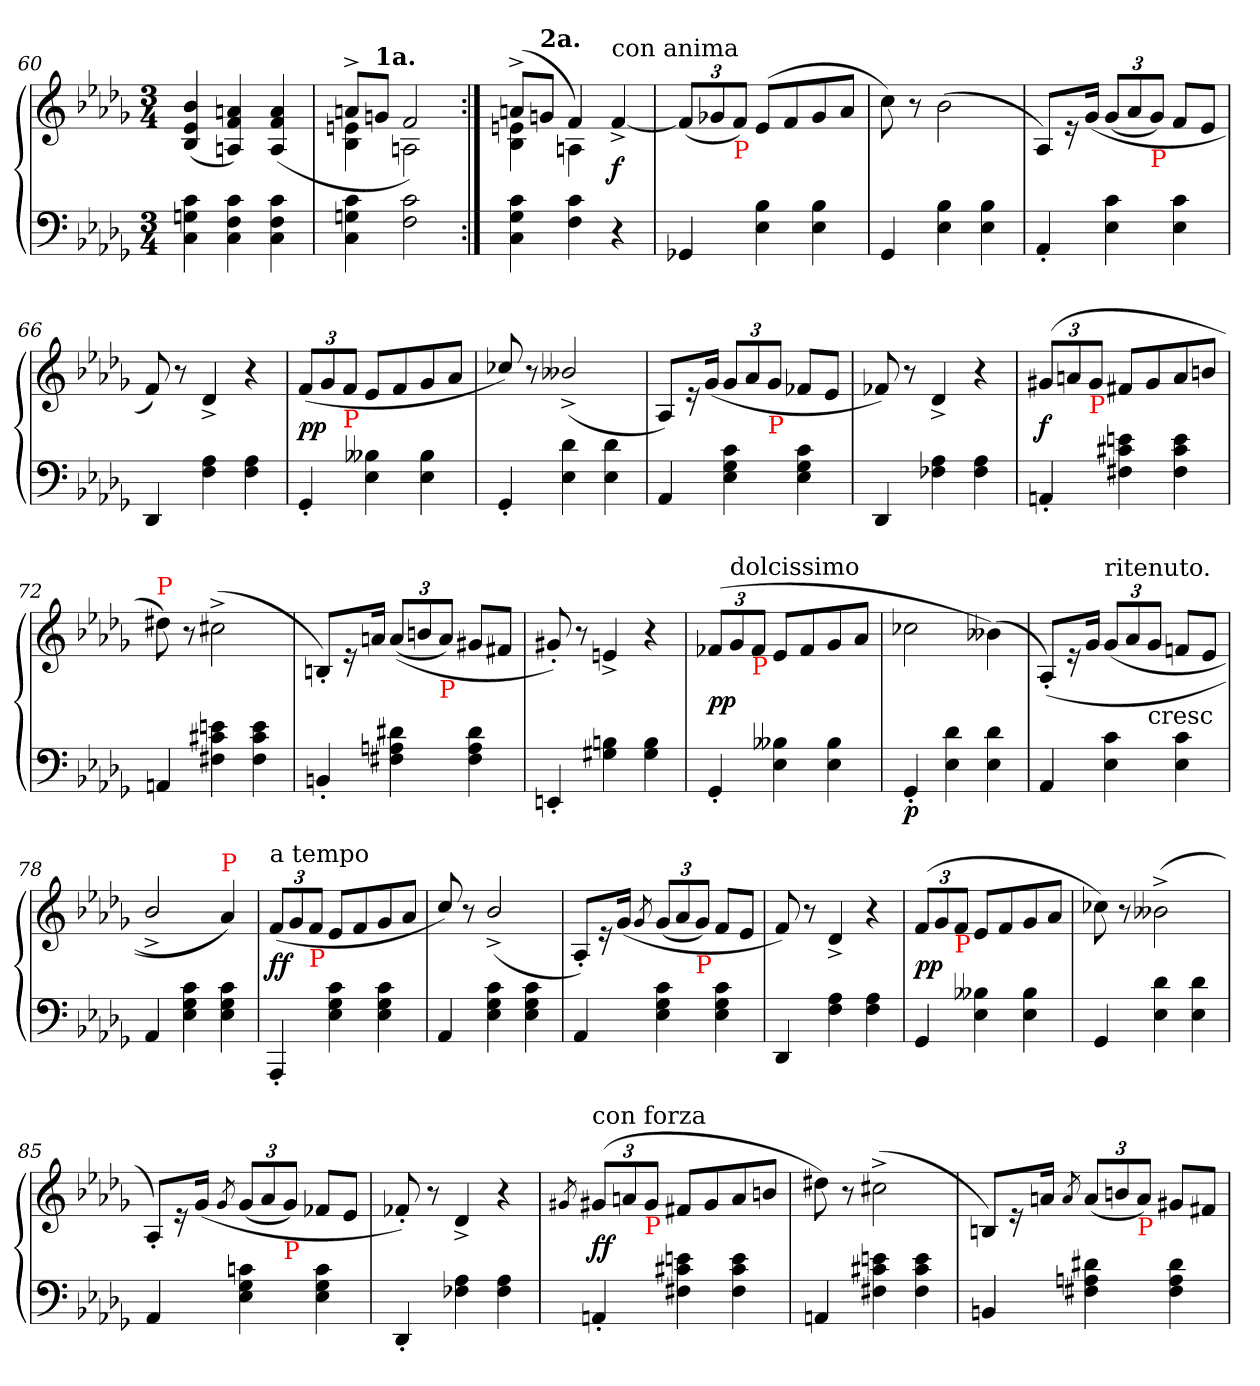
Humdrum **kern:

**kern	**kern	**dynam
*part1	*part1	*part1
*staff2	*staff1	*staff1/2
*clefF4	*clefG2	*
*k[b-e-a-d-g-]	*k[b-e-a-d-g-]	*
*b-:	*b-:	*
*M3/4	*M3/4	*
=60	=60	=60
4c 4Gn 4C	(<4b- 4e- 4B-	.
4c 4F 4C	4an 4f 4An)	.
4c 4F 4C	(>4a 4f 4A	.
=61	=61	=61
*	*^	*
4c 4Gn 4C	8an^L	4en 4B-	.
!	!LO:TX:a:B:t=1a.	!	!
.	8gnJ	.	.
2c 2F	2f)	2An	.
=62:|!	=62:|!	=62:|!	=62:|!
4c 4G- 4C	(>8an^>L	4en 4B-	.
!	!LO:TX:a:B:t=2a.	!	!
.	8gnJ	.	.
4c 4F	4f)	4An	.
!	!LO:TX:a:t=con anima	!	!
4r	[4f^>	4ryy	f
*	*v	*v	*
=63	=63	=63
*	*Xbrackettup	*
4GG-X	(<12fL]	.
.	12g-X	.
!	!LO:TX:b:color=red:t=P	!
.	12fJ)	.
4B- 4E-	(<8e-L	.
.	8f	.
4B- 4E-	8g-	.
.	8a-J	.
=64	=64	=64
4GG-	8cc\)	.
.	8r	.
4B- 4E-	(>2b-\	.
4B- 4E-	.	.
=65	=65	=65
4AA-'<	8A-L)	.
.	16r	.
.	(<16g-Jk	.
4c 4E-	(<12g-L	.
.	12a-	.
!	!LO:TX:b:color=red:t=P	!
.	12g-J)	.
4c 4E-	8fL	.
.	8e-J	.
=66	=66	=66
4DD-	8f)	.
.	8r	.
4A- 4F	4d-^<	.
4A- 4F	4r	.
=67	=67	=67
4GG-'<	(<12fL	pp
.	12g-	.
!	!LO:TX:b:color=red:t=P	!
.	12fJ	.
4B--X 4E-	8e-L	.
.	8f	.
4B-- 4E-	8g-	.
.	8a-J	.
=68	=68	=68
4GG-'<	8cc-X/)	.
.	8r	.
4d- 4E-	(<2b--X^>/	.
4d- 4E-	.	.
=69	=69	=69
4AA-	8A-L)	.
.	16r	.
.	(<16g-Jk	.
4c 4G- 4E-	12g-L	.
.	12a-	.
!	!LO:TX:b:color=red:t=P	!
.	12g-J	.
4c 4G- 4E-	8f-XL	.
.	8e-J	.
=70	=70	=70
4DD-	8f-X)	.
.	8r	.
4A- 4F-X	4d-^<	.
4A- 4F-	4r	.
=71	=71	=71
4AAn'<	(<12g#XL	f
.	12an	.
!	!LO:TX:b:color=red:t=P	!
.	12g#J	.
4en 4c#X 4F#X	8f#XL	.
.	8g#	.
4e 4c# 4F#	8a	.
.	8bnJ	.
=72	=72	=72
!	!LO:TX:a:color=red:t=P	!
4AAn	8dd#X)	.
.	8r	.
4en 4c#X 4F#X	(>2cc#X^<	.
4e 4c# 4F#	.	.
=73	=73	=73
4BBn'<	8Bn'<L)	.
.	16r	.
.	16anJk	.
4d#X 4An 4F#X	(<(<12aL	.
.	12bn	.
!	!LO:TX:b:color=red:t=P	!
.	12aJ)	.
4d# 4A 4F#	8g#XL	.
.	8f#XJ	.
=74	=74	=74
4EEn'<	8g#X'<)	.
.	8r	.
4Bn 4G#X	4en^<	.
4B 4G#	4r	.
=75	=75	=75
4GG-'<	(<12f-XL	pp
!	!LO:TX:a:t=dolcissimo	!
.	12g-	.
!	!LO:TX:b:color=red:t=P	!
.	12f-J	.
4B--X 4E-	8e-L	.
.	8f-	.
4B-- 4E-	8g-	.
.	8a-J	.
=76	=76	=76
!	!	!LO:DY:b=2
4GG-'<	2cc-X	p
4d- 4E-	.	.
4d- 4E-	(<4b--X\)	.
=77	=77	=77
4AA-	(<8A-'<L)	.
.	16r	.
.	16g-Jk	.
!	!LO:TX:a:t=ritenuto.	!
4c\ 4E-\	(<12g-L	.
.	12a-	.
!	!LO:TX:c:t=cresc	!
.	12g-J	.
4c 4E-	8fnL	.
.	8e-J	.
=78	=78	=78
4AA-	2b-^</	.
4c 4G- 4E-	.	.
!	!LO:TX:a:color=red:t=P	!
4c 4G- 4E-	4a-))	.
=79	=79	=79
!	!LO:TX:a:t=a tempo	!
4AAA-'<	(<12fL	ff
.	12g-	.
!	!LO:TX:b:color=red:t=P	!
.	12fJ	.
4c 4G- 4E-	8e-L	.
.	8f	.
4c 4G- 4E-	8g-	.
.	8a-J	.
=80	=80	=80
4AA-	8cc/)	.
.	8r	.
4c 4G- 4E-	(<2b-^>/	.
4c 4G- 4E-	.	.
=81	=81	=81
4AA-	8A-'<L)	.
.	16r	.
.	(<16g-Jk	.
.	8qg-/	.
4c 4G- 4E-	(<12g-L	.
.	12a-	.
!	!LO:TX:b:color=red:t=P	!
.	12g-J)	.
4c 4G- 4E-	8fL	.
.	8e-J	.
=82	=82	=82
4DD-	8f)	.
.	8r	.
4A- 4F	4d-^>	.
4A- 4F	4r	.
=83	=83	=83
4GG-	(<12fL	pp
.	12g-	.
!	!LO:TX:b:color=red:t=P	!
.	12fJ	.
4B--X 4E-	8e-L	.
.	8f	.
4B-- 4E-	8g-	.
.	8a-J	.
=84	=84	=84
4GG-	8cc-X\)	.
.	8r	.
4d- 4E-	(>2b--X^>\	.
4d- 4E-	.	.
=85	=85	=85
4AA-	8A-'<L)	.
.	16r	.
.	(<16g-Jk	.
.	8qg-/	.
4cn 4G- 4E-	(<12g-L	.
.	12a-	.
!	!LO:TX:b:color=red:t=P	!
.	12g-J)	.
4c 4G- 4E-	8f-XL	.
.	8e-J	.
=86	=86	=86
4DD-'<	8f-X'<)	.
.	8r	.
4A- 4F-X	4d-^<	.
4A- 4F-	4r	.
=87	=87	=87
.	8qg#X/	.
!	!LO:TX:a:t=con forza	!
4AAn'<	(<12g#L	ff
.	12an	.
!	!LO:TX:b:color=red:t=P	!
.	12g#J	.
4en 4c#X 4F#X	8f#XL	.
.	8g#	.
4e 4c# 4F#	8a	.
.	8bnJ	.
=88	=88	=88
4AAn	8dd#X\)	.
.	8r	.
4en 4c#X 4F#X	(>2cc#X^<	.
4e 4c# 4F#	.	.
=89	=89	=89
4BBn	8BnL)	.
.	16r	.
.	16anJk	.
.	8qa/	.
4d#X 4An 4F#X	(<12aL	.
.	12bn	.
!	!LO:TX:b:color=red:t=P	!
.	12aJ)	.
4d# 4A 4F#	8g#XL	.
.	8f#XJ	.
=	=	=
*-	*-	*-
